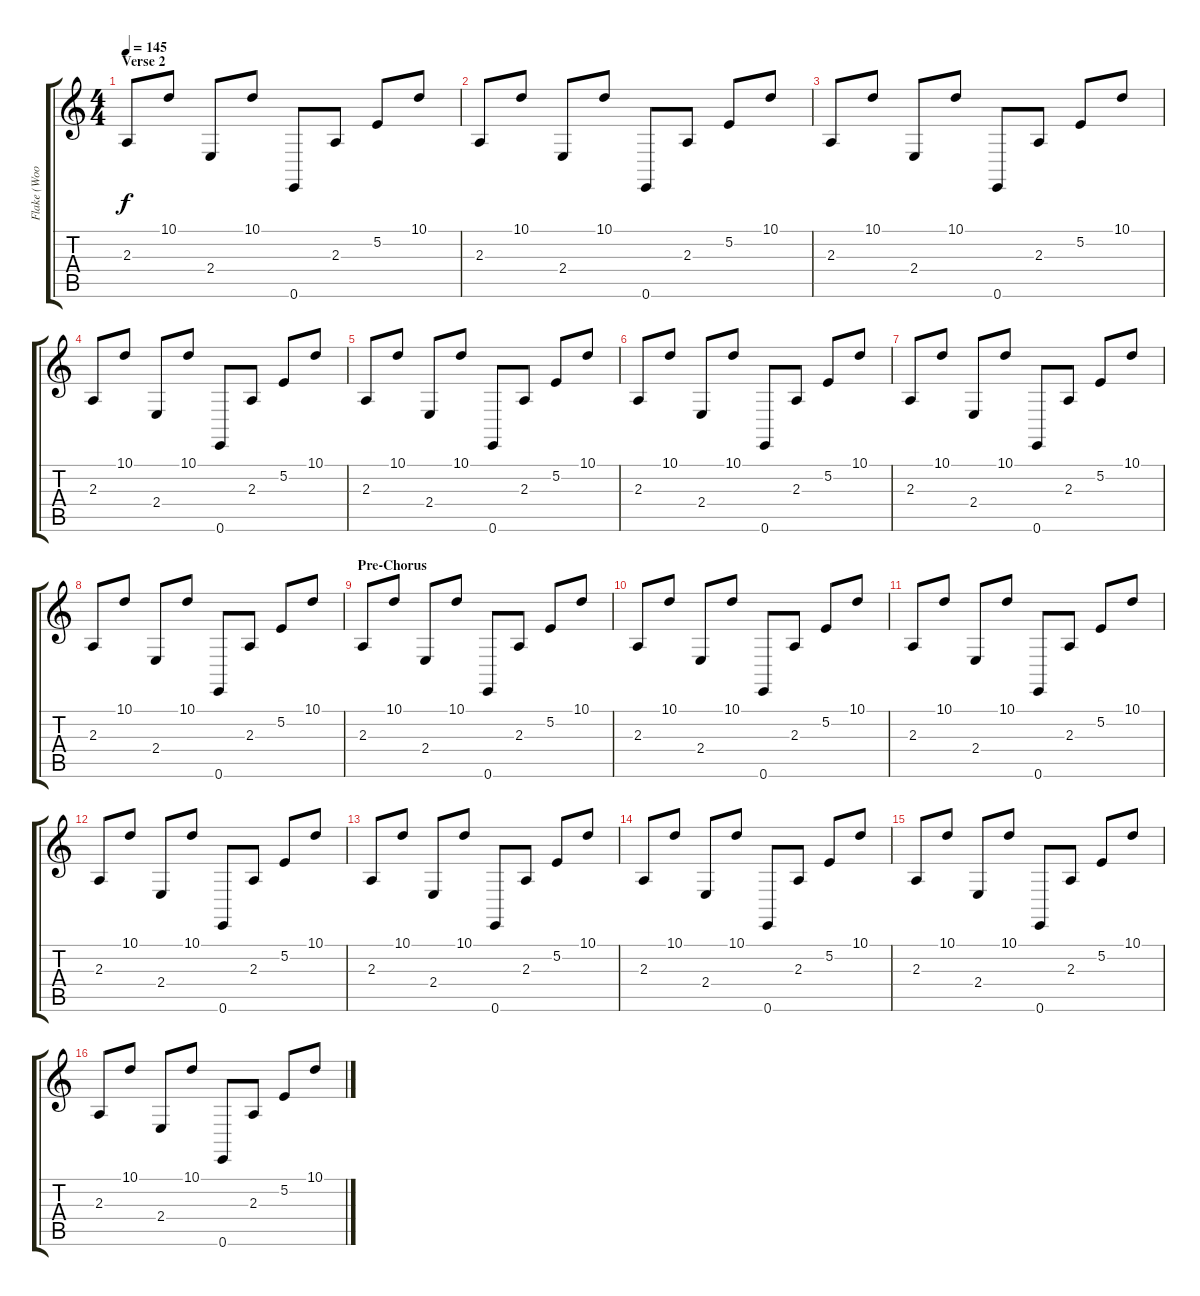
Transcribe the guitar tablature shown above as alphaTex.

\track ("Flake (Woodblock)" "Flake (Woo") {instrument woodblock}
\staff {score tabs}
\tuning (E4 B3 G3 D3 A2 E2) {hide}
\ts (4 4)
\section ("" "Verse 2")
\tempo 145
\clef g2
\ks c
2.3.8{dy f} 10.1.8 2.4.8 10.1.8 0.6.8 2.3.8 5.2.8 10.1.8 |
2.3.8 10.1.8 2.4.8 10.1.8 0.6.8 2.3.8 5.2.8 10.1.8 |
2.3.8 10.1.8 2.4.8 10.1.8 0.6.8 2.3.8 5.2.8 10.1.8 |
2.3.8 10.1.8 2.4.8 10.1.8 0.6.8 2.3.8 5.2.8 10.1.8 |
2.3.8 10.1.8 2.4.8 10.1.8 0.6.8 2.3.8 5.2.8 10.1.8 |
2.3.8 10.1.8 2.4.8 10.1.8 0.6.8 2.3.8 5.2.8 10.1.8 |
2.3.8 10.1.8 2.4.8 10.1.8 0.6.8 2.3.8 5.2.8 10.1.8 |
2.3.8 10.1.8 2.4.8 10.1.8 0.6.8 2.3.8 5.2.8 10.1.8 |
\section ("" "Pre-Chorus")
2.3.8 10.1.8 2.4.8 10.1.8 0.6.8 2.3.8 5.2.8 10.1.8 |
2.3.8 10.1.8 2.4.8 10.1.8 0.6.8 2.3.8 5.2.8 10.1.8 |
2.3.8 10.1.8 2.4.8 10.1.8 0.6.8 2.3.8 5.2.8 10.1.8 |
2.3.8 10.1.8 2.4.8 10.1.8 0.6.8 2.3.8 5.2.8 10.1.8 |
2.3.8 10.1.8 2.4.8 10.1.8 0.6.8 2.3.8 5.2.8 10.1.8 |
2.3.8 10.1.8 2.4.8 10.1.8 0.6.8 2.3.8 5.2.8 10.1.8 |
2.3.8 10.1.8 2.4.8 10.1.8 0.6.8 2.3.8 5.2.8 10.1.8 |
2.3.8 10.1.8 2.4.8 10.1.8 0.6.8 2.3.8 5.2.8 10.1.8
